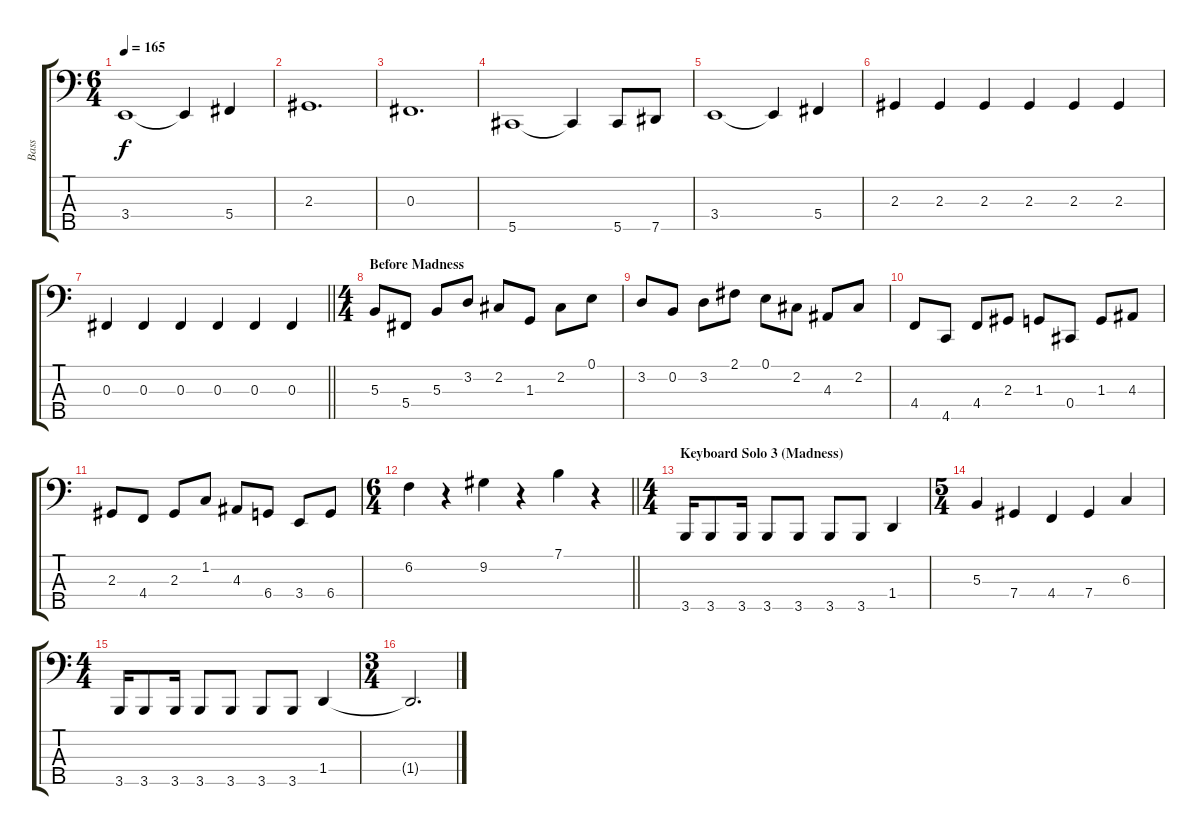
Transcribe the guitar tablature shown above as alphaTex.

\track ("Bass" "Bass") {instrument slapbass2}
\staff {score tabs}
\tuning (E2 B1 Gb1 Db1 Ab0) {hide}
\ts (6 4)
\tempo 165
\clef f4
\ks c
3.4.1{dy f} 3.4{t}.4 5.4.4 |
2.3.1{d} |
0.3.1{d} |
5.5.1 5.5{t}.4 5.5.8 7.5.8 |
3.4.1 3.4{t}.4 5.4.4 |
2.3.4 2.3.4 2.3.4 2.3.4 2.3.4 2.3.4 |
\barLineRight lightlight
0.3.4 0.3.4 0.3.4 0.3.4 0.3.4 0.3.4 |
\ts (4 4)
\section ("" "Before Madness")
5.3.8 5.4.8 5.3.8 3.2.8 2.2.8 1.3.8 2.2.8 0.1.8 |
3.2.8 0.2.8 3.2.8 2.1.8 0.1.8 2.2.8 4.3.8 2.2.8 |
4.4.8 4.5.8 4.4.8 2.3.8 1.3.8 0.4.8 1.3.8 4.3.8 |
2.3.8 4.4.8 2.3.8 1.2.8 4.3.8 6.4.8 3.4.8 6.4.8 |
\ts (6 4)
\barLineRight lightlight
6.2.4 r.4 9.2.4 r.4 7.1.4 r.4 |
\ts (4 4)
\section ("" "Keyboard Solo 3 (Madness)")
3.5.16 3.5.8 3.5.16 3.5.8 3.5.8 3.5.8 3.5.8 1.4.4 |
\ts (5 4)
5.3.4 7.4.4 4.4.4 7.4.4 6.3.4 |
\ts (4 4)
3.5.16 3.5.8 3.5.16 3.5.8 3.5.8 3.5.8 3.5.8 1.4.4 |
\ts (3 4)
1.4{t}.2{d}
